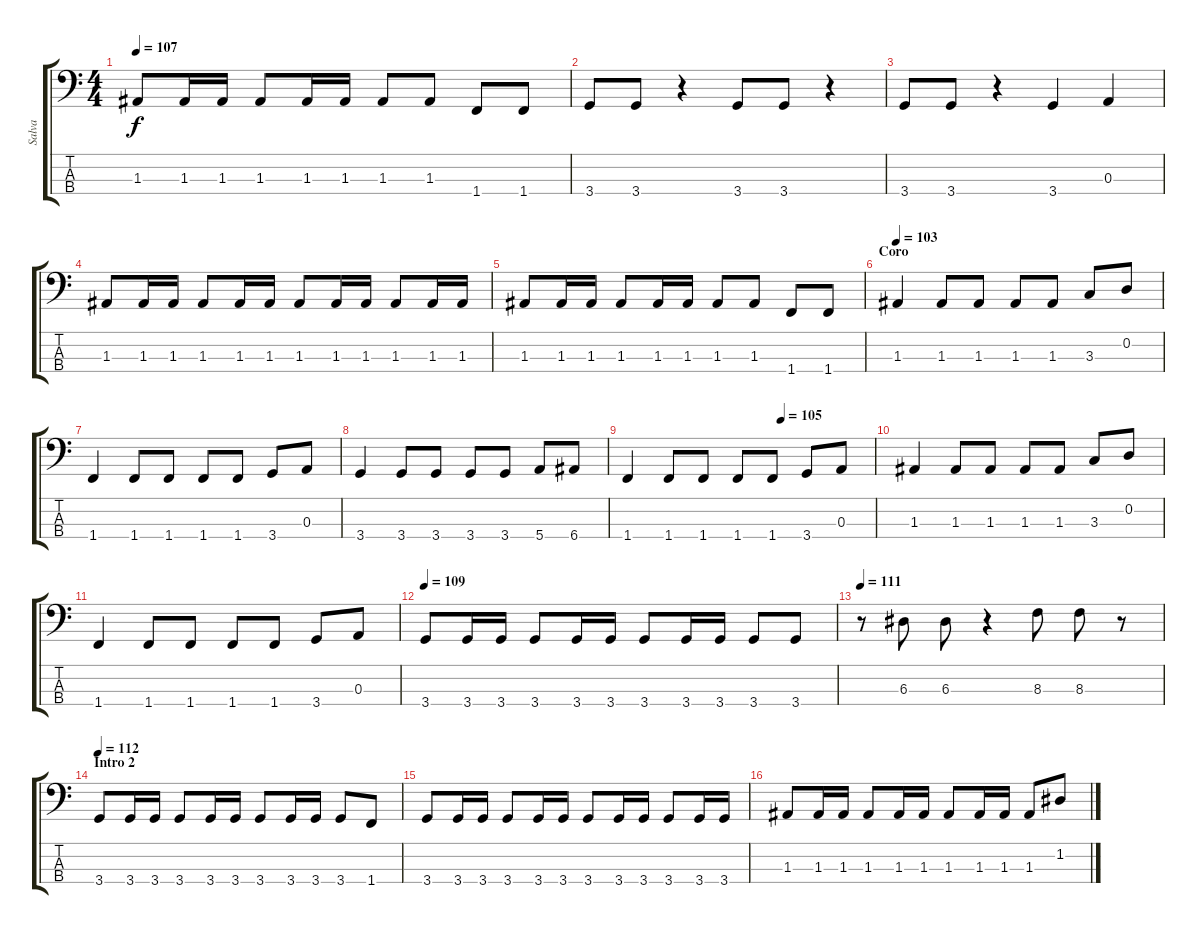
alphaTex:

\track ("Salva" "Salva") {instrument electricbassfinger}
\staff {score tabs}
\tuning (G2 D2 A1 E1) {hide}
\ts (4 4)
\tempo 107
\clef f4
\ks c
1.3.8{dy f} 1.3.16 1.3.16 1.3.8 1.3.16 1.3.16 1.3.8 1.3.8 1.4.8 1.4.8 |
3.4.8 3.4.8 r.4 3.4.8 3.4.8 r.4 |
3.4.8 3.4.8 r.4 3.4.4 0.3.4 |
1.3.8 1.3.16 1.3.16 1.3.8 1.3.16 1.3.16 1.3.8 1.3.16 1.3.16 1.3.8 1.3.16 1.3.16 |
1.3.8 1.3.16 1.3.16 1.3.8 1.3.16 1.3.16 1.3.8 1.3.8 1.4.8 1.4.8 |
\section ("" "Coro")
\tempo 103
1.3.4 1.3.8 1.3.8 1.3.8 1.3.8 3.3.8 0.2.8 |
1.4.4 1.4.8 1.4.8 1.4.8 1.4.8 3.4.8 0.3.8 |
3.4.4 3.4.8 3.4.8 3.4.8 3.4.8 5.4.8 6.4.8 |
\tempo (105 0.625)
1.4.4 1.4.8 1.4.8 1.4.8 1.4.8 3.4.8 0.3.8 |
1.3.4 1.3.8 1.3.8 1.3.8 1.3.8 3.3.8 0.2.8 |
1.4.4 1.4.8 1.4.8 1.4.8 1.4.8 3.4.8 0.3.8 |
\tempo 109
3.4.8 3.4.16 3.4.16 3.4.8 3.4.16 3.4.16 3.4.8 3.4.16 3.4.16 3.4.8 3.4.8 |
\tempo 111
r.8 6.3.8 6.3.8 r.4 8.3.8 8.3.8 r.8 |
\section ("" "Intro 2")
\tempo 112
3.4.8{volume 16} 3.4.16 3.4.16 3.4.8 3.4.16 3.4.16 3.4.8 3.4.16 3.4.16 3.4.8 1.4.8 |
3.4.8 3.4.16 3.4.16 3.4.8 3.4.16 3.4.16 3.4.8 3.4.16 3.4.16 3.4.8 3.4.16 3.4.16 |
1.3.8 1.3.16 1.3.16 1.3.8 1.3.16 1.3.16 1.3.8 1.3.16 1.3.16 1.3.8 1.2.8
